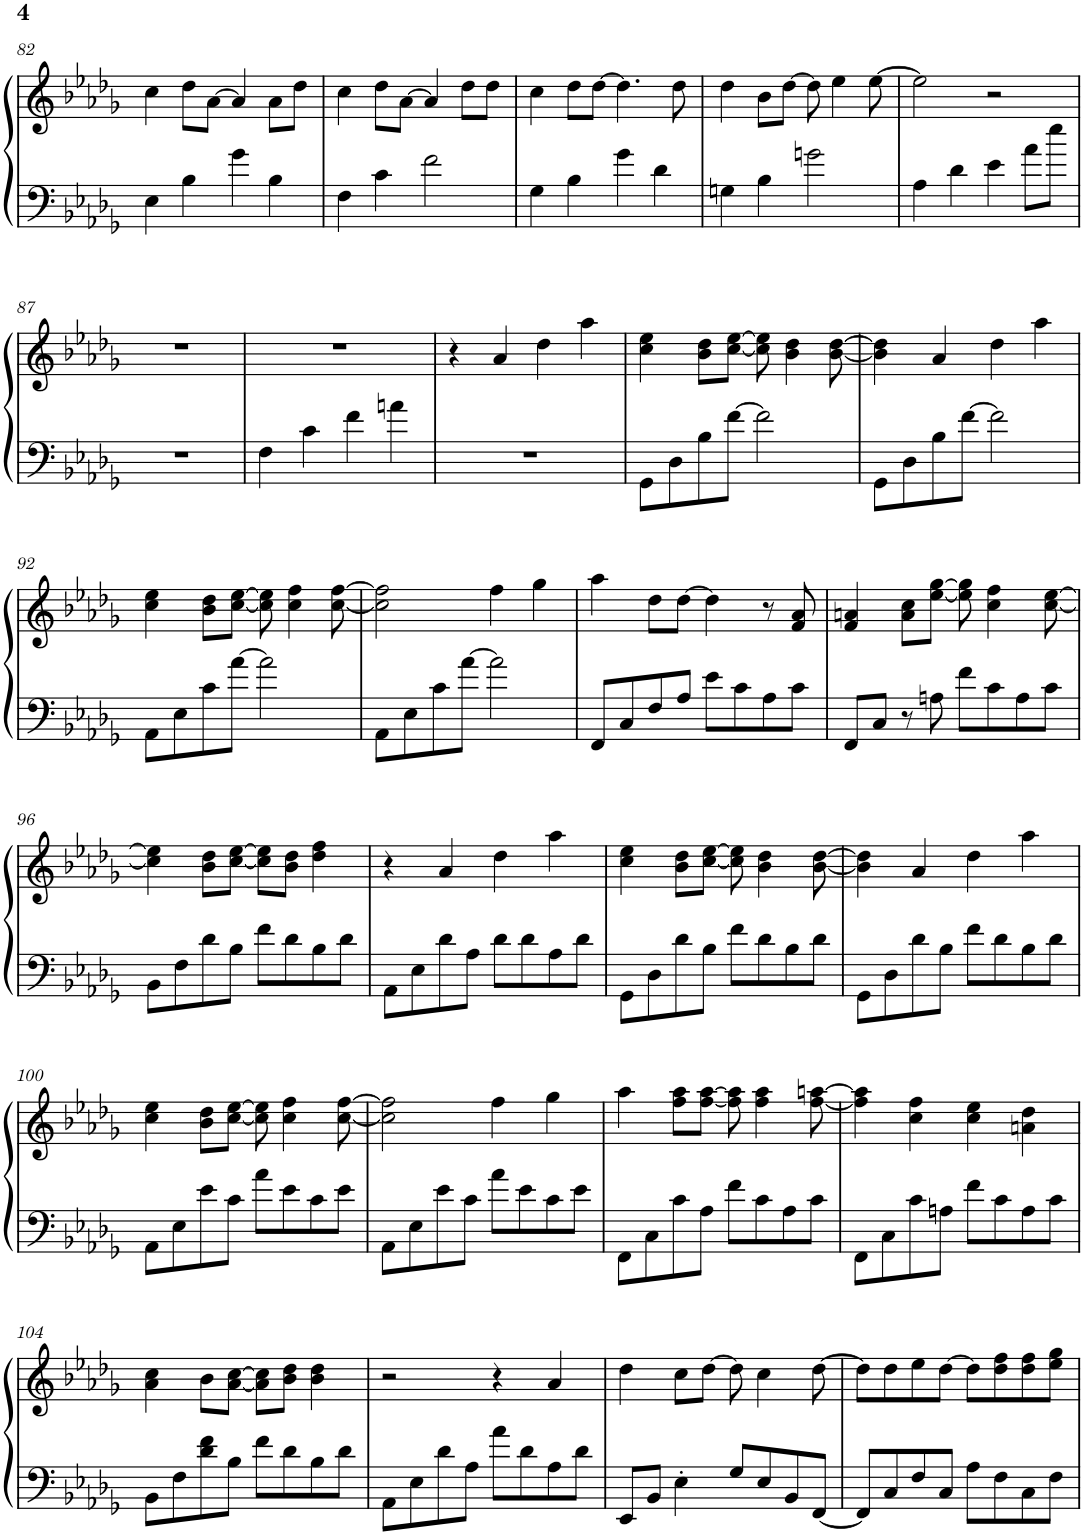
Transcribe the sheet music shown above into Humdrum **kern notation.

**kern	**kern
*part1	*part1
*staff2	*staff1
*I"钢琴, Piano 1	*
*I'Pno.	*
!!LO:PB:g=z
*clefF4	*clefG2
*k[b-e-a-d-g-]	*k[b-e-a-d-g-]
*M4/4	*M4/4
=82	=82
4E-\	4cc\
4B-\	8dd-\L
.	[8a-\J
4g-\	4a-/]
4B-\	8a-\L
.	8dd-\J
=83	=83
4F\	4cc\
4c\	8dd-\L
.	[8a-\J
2f\	4a-/]
.	8dd-\L
.	8dd-\J
=84	=84
4G-\	4cc\
4B-\	8dd-\L
.	[8dd-\J
4g-\	4.dd-\]
4d-\	.
.	8dd-\
=85	=85
4Gn\	4dd-\
4B-\	8b-\L
.	[8dd-\J
2gn\	8dd-\]
.	4ee-\
.	[8ee-\
=86	=86
4A-\	2ee-\]
4d-\	.
4e-\	2r
8a-\L	.
8ee-\J	.
!!LO:LB:g=z
=87	=87
1r	1r
=88	=88
4F\	1r
4c\	.
4f\	.
4an\	.
=89	=89
1r	4r
.	4a-/
.	4dd-\
.	4aa-\
=90	=90
8GG-\L	4cc\ 4ee-\
8D-\	.
8B-\	8b-\ 8dd-\L
[8f\J	[8cc\ [8ee-\J
2f\]	8cc\] 8ee-\]
.	4b-\ 4dd-\
.	[8b-\ [8dd-\
=91	=91
8GG-\L	4b-\] 4dd-\]
8D-\	.
8B-\	4a-/
[8f\J	.
2f\]	4dd-\
.	4aa-\
!!LO:LB:g=z
=92	=92
8AA-\L	4cc\ 4ee-\
8E-\	.
8c\	8b-\ 8dd-\L
[8a-\J	[8cc\ [8ee-\J
2a-\]	8cc\] 8ee-\]
.	4cc\ 4ff\
.	[8cc\ [8ff\
=93	=93
8AA-\L	2cc\] 2ff\]
8E-\	.
8c\	.
[8a-\J	.
2a-\]	4ff\
.	4gg-\
=94	=94
8FF/L	4aa-\
8C/	.
8F/	8dd-\L
8A-/J	[8dd-\J
8e-\L	4dd-\]
8c\	.
8A-\	8r
8c\J	8f/ 8a-/
=95	=95
8FF/L	4f/ 4an/
8C/J	.
8r	8a\ 8cc\L
8An\	[8ee-\ [8gg-\J
8f\L	8ee-\] 8gg-\]
8c\	4cc\ 4ff\
8A\	.
8c\J	[8cc\ [8ee-\
!!LO:LB:g=z
=96	=96
8BB-\L	4cc\] 4ee-\]
8F\	.
8d-\	8b-\ 8dd-\L
8B-\J	[8cc\ [8ee-\J
8f\L	8cc\] 8ee-\]L
8d-\	8b-\ 8dd-\J
8B-\	4dd-\ 4ff\
8d-\J	.
=97	=97
8AA-\L	4r
8E-\	.
8d-\	4a-/
8A-\J	.
8d-\L	4dd-\
8d-\	.
8A-\	4aa-\
8d-\J	.
=98	=98
8GG-\L	4cc\ 4ee-\
8D-\	.
8d-\	8b-\ 8dd-\L
8B-\J	[8cc\ [8ee-\J
8f\L	8cc\] 8ee-\]
8d-\	4b-\ 4dd-\
8B-\	.
8d-\J	[8b-\ [8dd-\
=99	=99
8GG-\L	4b-\] 4dd-\]
8D-\	.
8d-\	4a-/
8B-\J	.
8f\L	4dd-\
8d-\	.
8B-\	4aa-\
8d-\J	.
!!LO:LB:g=z
=100	=100
8AA-\L	4cc\ 4ee-\
8E-\	.
8e-\	8b-\ 8dd-\L
8c\J	[8cc\ [8ee-\J
8a-\L	8cc\] 8ee-\]
8e-\	4cc\ 4ff\
8c\	.
8e-\J	[8cc\ [8ff\
=101	=101
8AA-\L	2cc\] 2ff\]
8E-\	.
8e-\	.
8c\J	.
8a-\L	4ff\
8e-\	.
8c\	4gg-\
8e-\J	.
=102	=102
8FF\L	4aa-\
8C\	.
8c\	8ff\ 8aa-\L
8A-\J	[8ff\ [8aa-\J
8f\L	8ff\] 8aa-\]
8c\	4ff\ 4aa-\
8A-\	.
8c\J	[8ff\ [8aan\
=103	=103
8FF\L	4ff\] 4aa\]
8C\	.
8c\	4cc\ 4ff\
8An\J	.
8f\L	4cc\ 4ee-\
8c\	.
8A\	4an\ 4dd-\
8c\J	.
!!LO:LB:g=z
=104	=104
8BB-\L	4a-\ 4cc\
8F\	.
8d-\ 8f\	8b-\L
8B-\J	[8a-\ [8cc\J
8f\L	8a-\] 8cc\]L
8d-\	8b-\ 8dd-\J
8B-\	4b-\ 4dd-\
8d-\J	.
=105	=105
8AA-\L	2r
8E-\	.
8d-\	.
8A-\J	.
8a-\L	4r
8d-\	.
8A-\	4a-/
8d-\J	.
=106	=106
8EE-/L	4dd-\
8BB-/J	.
4E-'\	8cc\L
.	[8dd-\J
8G-/L	8dd-\]
8E-/	4cc\
8BB-/	.
[8FF/J	[8dd-\
=107	=107
8FF/L]	8dd-\L]
8C/	8dd-\
8F/	8ee-\
8C/J	[8dd-\J
8A-\L	8dd-\L]
8F\	8dd-\ 8ff\
8C\	8dd-\ 8ff\
8F\J	8ee-\ 8gg-\J
=	=
*-	*-
